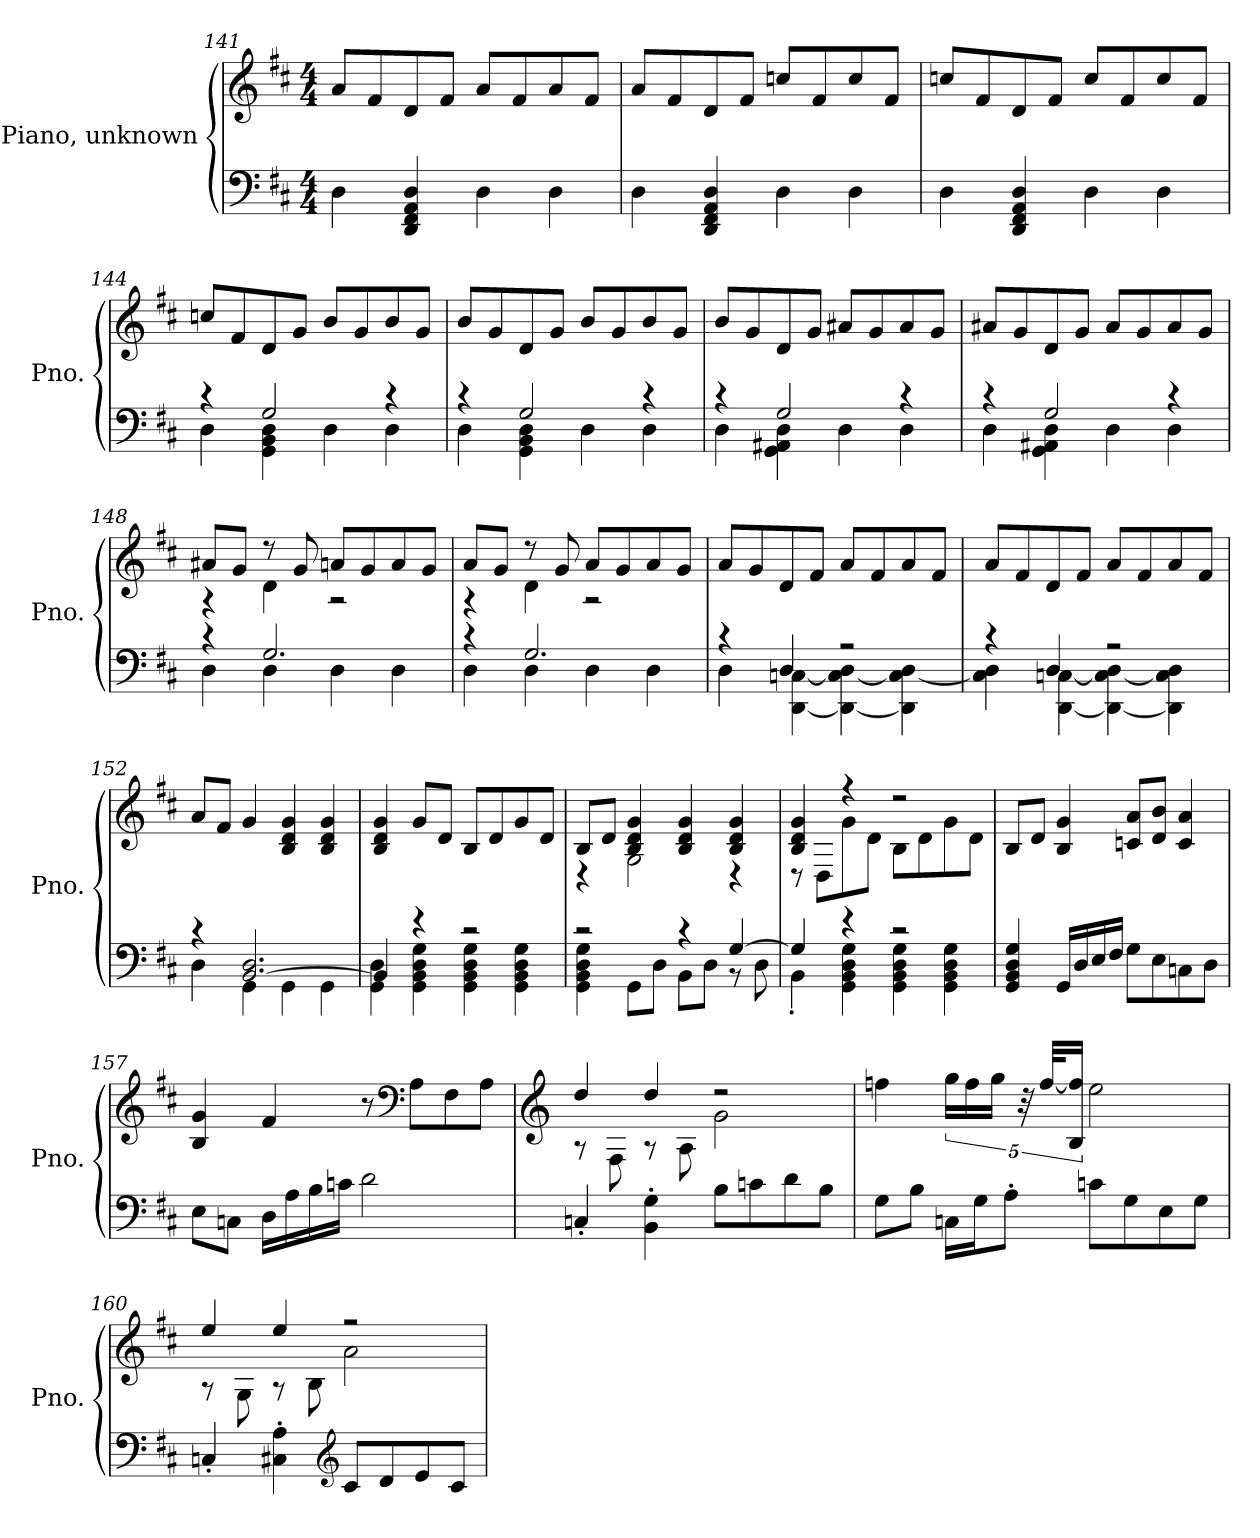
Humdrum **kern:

**kern	**kern
*part1	*part1
*staff2	*staff1
*I"Piano, unknown	*
*I'Pno.	*
*clefF4	*clefG2
*k[f#c#]	*k[f#c#]
*M4/4	*M4/4
=141	=141
4D\	8a/L
.	8f#/
4DD/ 4FF#/ 4AA/ 4D/	8d/
.	8f#/J
4D\	8a/L
.	8f#/
4D\	8a/
.	8f#/J
=142	=142
4D\	8a/L
.	8f#/
4DD/ 4FF#/ 4AA/ 4D/	8d/
.	8f#/J
4D\	8ccn/L
.	8f#/
4D\	8cc/
.	8f#/J
=143	=143
4D\	8ccn/L
.	8f#/
4DD/ 4FF#/ 4AA/ 4D/	8d/
.	8f#/J
4D\	8cc/L
.	8f#/
4D\	8cc/
.	8f#/J
=144	=144
*^	*
4r	4D\	8ccn/L
.	.	8f#/
2G/	4GG\ 4BB\ 4D\	8d/
.	.	8g/J
.	4D\	8b/L
.	.	8g/
4r	4D\	8b/
.	.	8g/J
!!LO:LB:g=z
=145	=145	=145
4r	4D\	8b/L
.	.	8g/
2G/	4GG\ 4BB\ 4D\	8d/
.	.	8g/J
.	4D\	8b/L
.	.	8g/
4r	4D\	8b/
.	.	8g/J
=146	=146	=146
4r	4D\	8b/L
.	.	8g/
2G/	4GG\ 4AA#X\ 4D\	8d/
.	.	8g/J
.	4D\	8a#X/L
.	.	8g/
4r	4D\	8a#/
.	.	8g/J
=147	=147	=147
4r	4D\	8a#X/L
.	.	8g/
2G/	4GG\ 4AA#X\ 4D\	8d/
.	.	8g/J
.	4D\	8a#/L
.	.	8g/
4r	4D\	8a#/
.	.	8g/J
=148	=148	=148
*	*	*^
4r	4D\	8a#X/L	4r
.	.	8g/J	.
2.G/	4D\	8r	4d\
.	.	8g/	.
.	4D\	8an/L	2r
.	.	8g/	.
.	4D\	8a/	.
.	.	8g/J	.
!!LO:LB:g=z	!!
=149	=149	=149	=149
4r	4D\	8a/L	4r
.	.	8g/J	.
2.G/	4D\	8r	4d\
.	.	8g/	.
.	4D\	8a/L	2r
.	.	8g/	.
.	4D\	8a/	.
.	.	8g/J	.
*	*	*v	*v
=150	=150	=150
4r	4D\	8a/L
.	.	8g/
4D/	[4DD\ [4Cn\	8d/
.	.	8f#/J
2r	4DD\_ 4C\_ 4D\	8a/L
.	.	8f#/
.	4DD\] 4C\_ 4D\	8a/
.	.	8f#/J
=151	=151	=151
4r	4C\] 4D\	8a/L
.	.	8f#/
4D/	[4DD\ [4Cn\	8d/
.	.	8f#/J
2r	4DD\_ 4C\_ 4D\	8a/L
.	.	8f#/
.	4DD\] 4C\] 4D\	8a/
.	.	8f#/J
=152	=152	=152
4r	4D\	8a/L
.	.	8f#/J
[2.BB/ 2.D/	4GG\	4g/
.	4GG\	4B/ 4d/ 4g/
.	4GG\	4B/ 4d/ 4g/
=153	=153	=153
4BB/]	4GG\ 4D\	4B/ 4d/ 4g/
4r	4GG\ 4BB\ 4D\ 4G\	8g/L
.	.	8d/J
2r	4GG\ 4BB\ 4D\ 4G\	8B/L
.	.	8d/
.	4GG\ 4BB\ 4D\ 4G\	8g/
.	.	8d/J
!!LO:LB:g=z
=154	=154	=154
*	*	*^
2r	4GG\ 4BB\ 4D\ 4G\	8B/L	4r
.	.	8d/J	.
.	8GG\L	4B/ 4d/ 4g/	2G\
.	8D\J	.	.
4r	8BB\L	4B/ 4d/ 4g/	.
.	8D\J	.	.
[4G/	8r	4B/ 4d/ 4g/	4r
.	8D\	.	.
=155	=155	=155	=155
4G/]	4BB'\	4B/ 4d/ 4g/	8r
.	.	.	8D\L
4r	4GG\ 4BB\ 4D\ 4G\	4r	8g\
.	.	.	8d\J
2r	4GG\ 4BB\ 4D\ 4G\	2r	8B\L
.	.	.	8d\
.	4GG\ 4BB\ 4D\ 4G\	.	8g\
.	.	.	8d\J
*v	*v	*	*
*	*v	*v
=156	=156
4GG/ 4BB/ 4D/ 4G/	8B/L
.	8d/J
16GG/LL	4B/ 4g/
16D/	.
16E/	.
16F#/JJ	.
8G\L	8cn/ 8a/L
8E\	8d/ 8b/J
8Cn\	4c/ 4a/
8D\J	.
=157	=157
8E\L	4B/ 4g/
8Cn\J	.
16D\LL	4f#/
16A\	.
16B\	.
16cn\JJ	.
2d\	8r
*	*clefF4
.	8A\L
.	8F#\
.	8A\J
!!LO:LB:g=z
=158	=158
*	*clefG2
*	*^
4Cn'/	4dd/	8r
.	.	8F#\
4BB\' 4G\'	4dd/	8r
.	.	8A\
8B\L	2r	2g\
8cn\	.	.
8d\	.	.
8B\J	.	.
*	*v	*v
=159	=159
8G\L	4ffn\
8B\J	.
16Cn\LL	20gg\LL
.	20ff\
16G\J	.
.	20gg\JJ
8A'\J	.
.	40r
.	[40ff/KLL
.	20B/ 20ff/]JJ
8cn\L	2ee\
8G\	.
8E\	.
8G\J	.
=160	=160
*	*^
4Cn'/	4ee/	8r
.	.	8G\
4C#X\' 4A\'	4ee/	8r
.	.	8B\
*clefG2	*	*
8c#/L	2r	2a\
8d/	.	.
8e/	.	.
8c#/J	.	.
*	*v	*v
=	=
*-	*-
